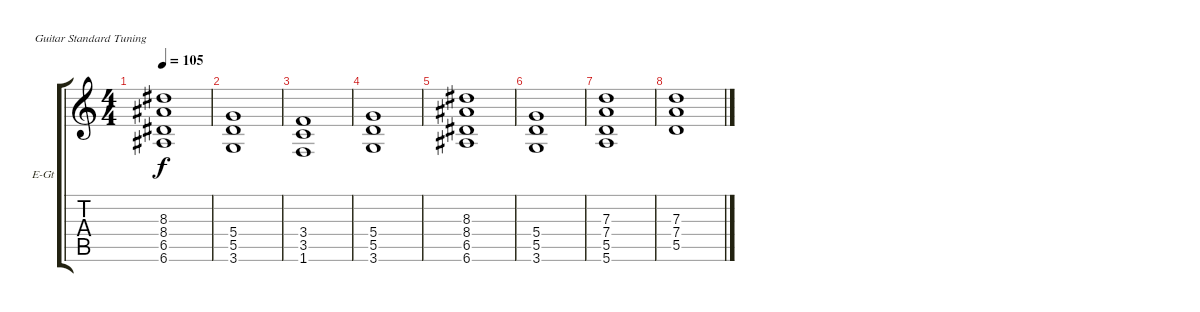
\defaultSystemsLayout 4
\bracketExtendMode groupsimilarinstruments
\firstSystemTrackNameOrientation horizontal
\otherSystemsTrackNameOrientation horizontal
\track ("Electric Guitar" "E-Gt") {instrument overdrivenguitar}
\staff {score tabs}
\tuning (E4 B3 G3 D3 A2 E2)
\ts (4 4)
\tempo 105
\clef g2
\scale
0.333333
\ks c
(6.6 6.5 8.4 8.3).1{dy f} |
\scale
0.333333 (3.6 5.5 5.4).1 |
\scale
0.333333 (3.4 3.5 1.6).1 |
\scale
0.333333 (3.6 5.5 5.4).1 |
\scale
0.333333 (6.6 6.5 8.4 8.3).1 |
\scale
0.333333 (3.6 5.5 5.4).1 |
\scale
0.333333 (7.4 5.5 5.6 7.3).1 |
\scale
0.333333 (5.5 7.4 7.3).1 |
\scale
0.333333 |
\scale
0.333333 |
\scale
0.333333 |
\scale
0.333333 |
\scale
0.333333 |
\scale
0.333333 |
\scale
0.333333 |
\scale
0.333333
